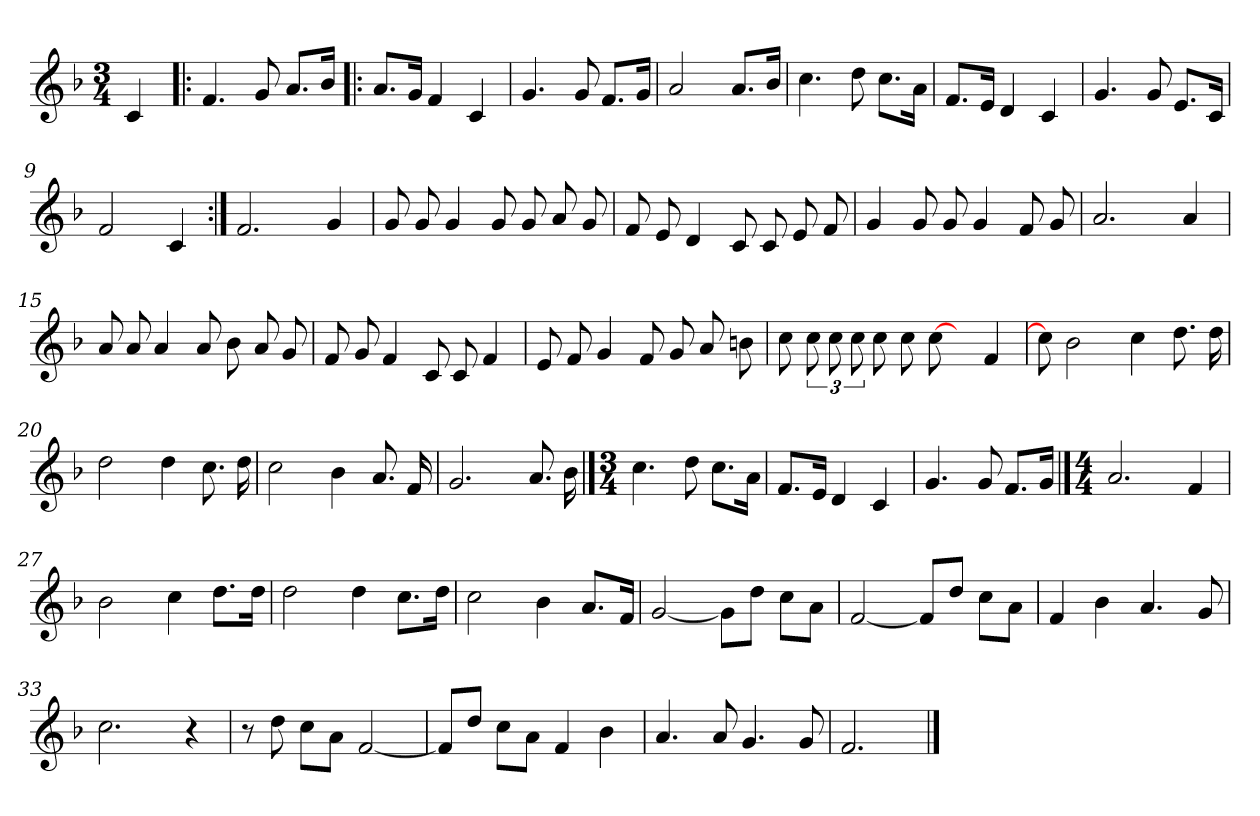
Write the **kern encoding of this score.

**kern
*part1
*staff1
*clefG2
*k[b-]
*F:
*M3/4
=1
4c
=2|!:
4.f
8g
8.a/L
16b-/Jk
=3
8.a/L
16g/Jk
4f
4c
=4
4.g
8g
8.f/L
16g/Jk
=5
2a
8.a/L
16b-/Jk
=6
4.cc
8dd
8.cc\L
16a\Jk
=7
8.f/L
16e/Jk
4d
4c
=8
4.g
8g
8.e/L
16c/Jk
=9
2f
4c
=10:|!
2.f
4g
=11
8g
8g
4g
8g
8g
8a
8g
=12
8f
8e
4d
8c
8c
8e
8f
=13
4g
8g
8g
4g
8f
8g
=14
2.a
4a
=15
8a
8a
4a
8a
8b-
8a
8g
=16
8f
8g
4f
8c
8c
4f
=17
8e
8f
4g
8f
8g
8a
8bn
=18
8cc
12cc
12cc
12cc
8cc
8cc
[8cc
8ryy
4f
=19
8cc]
2b-
4cc
8.dd
16dd
=20
2dd
4dd
8.cc
16dd
=21
2cc
4b-
8.a
16f
=22
2.g
8.a
16b-
==23
*M3/4
4.cc
8dd
8.cc\L
16a\Jk
=24
8.f/L
16e/Jk
4d
4c
=25
4.g
8g
8.f/L
16g/Jk
==26
*M4/4
2.a
4f
=27
2b-
4cc
8.dd\L
16dd\Jk
=28
2dd
4dd
8.cc\L
16dd\Jk
=29
2cc
4b-
8.a/L
16f/Jk
=30
[2g
8g\L]
8dd\J
8cc\L
8a\J
=31
[2f
8f/L]
8dd/J
8cc\L
8a\J
=32
4f
4b-
4.a
8g
=33
2.cc
4r
=34
8r
8dd
8cc\L
8a\J
[2f
=35
8f/L]
8dd/J
8cc\L
8a\J
4f
4b-
=36
4.a
8a
4.g
8g
=37
2.f
==
*-
